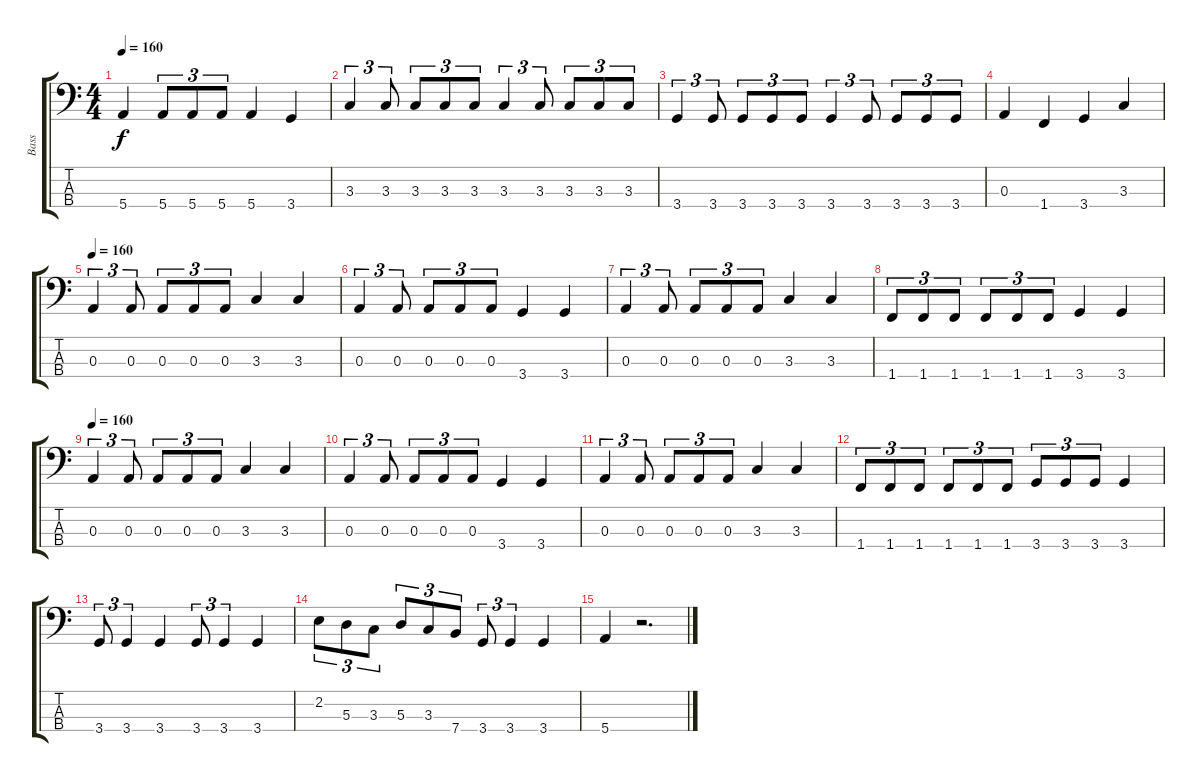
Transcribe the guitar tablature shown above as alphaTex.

\track ("Bass" "Bass") {instrument electricbassfinger}
\staff {score tabs}
\tuning (G2 D2 A1 E1) {hide}
\ts (4 4)
\tempo 160
\clef f4
\ks c
5.4.4{dy f} 5.4.8{tu (3 2)} 5.4.8{tu (3 2)} 5.4.8{tu (3 2)} 5.4.4 3.4.4 |
3.3.4{tu (3 2)} 3.3.8{tu (3 2)} 3.3.8{tu (3 2)} 3.3.8{tu (3 2)} 3.3.8{tu (3 2)} 3.3.4{tu (3 2)} 3.3.8{tu (3 2)} 3.3.8{tu (3 2)} 3.3.8{tu (3 2)} 3.3.8{tu (3 2)} |
3.4.4{tu (3 2)} 3.4.8{tu (3 2)} 3.4.8{tu (3 2)} 3.4.8{tu (3 2)} 3.4.8{tu (3 2)} 3.4.4{tu (3 2)} 3.4.8{tu (3 2)} 3.4.8{tu (3 2)} 3.4.8{tu (3 2)} 3.4.8{tu (3 2)} |
0.3.4 1.4.4 3.4.4 3.3.4 |
\tempo 160
0.3.4{tu (3 2)} 0.3.8{tu (3 2)} 0.3.8{tu (3 2)} 0.3.8{tu (3 2)} 0.3.8{tu (3 2)} 3.3.4 3.3.4 |
0.3.4{tu (3 2)} 0.3.8{tu (3 2)} 0.3.8{tu (3 2)} 0.3.8{tu (3 2)} 0.3.8{tu (3 2)} 3.4.4 3.4.4 |
0.3.4{tu (3 2)} 0.3.8{tu (3 2)} 0.3.8{tu (3 2)} 0.3.8{tu (3 2)} 0.3.8{tu (3 2)} 3.3.4 3.3.4 |
1.4.8{tu (3 2)} 1.4.8{tu (3 2)} 1.4.8{tu (3 2)} 1.4.8{tu (3 2)} 1.4.8{tu (3 2)} 1.4.8{tu (3 2)} 3.4.4 3.4.4 |
\tempo 160
0.3.4{tu (3 2)} 0.3.8{tu (3 2)} 0.3.8{tu (3 2)} 0.3.8{tu (3 2)} 0.3.8{tu (3 2)} 3.3.4 3.3.4 |
0.3.4{tu (3 2)} 0.3.8{tu (3 2)} 0.3.8{tu (3 2)} 0.3.8{tu (3 2)} 0.3.8{tu (3 2)} 3.4.4 3.4.4 |
0.3.4{tu (3 2)} 0.3.8{tu (3 2)} 0.3.8{tu (3 2)} 0.3.8{tu (3 2)} 0.3.8{tu (3 2)} 3.3.4 3.3.4 |
1.4.8{tu (3 2)} 1.4.8{tu (3 2)} 1.4.8{tu (3 2)} 1.4.8{tu (3 2)} 1.4.8{tu (3 2)} 1.4.8{tu (3 2)} 3.4.8{tu (3 2)} 3.4.8{tu (3 2)} 3.4.8{tu (3 2)} 3.4.4 |
3.4.8{tu (3 2)} 3.4.4{tu (3 2)} 3.4.4 3.4.8{tu (3 2)} 3.4.4{tu (3 2)} 3.4.4 |
2.2.8{tu (3 2)} 5.3.8{tu (3 2)} 3.3.8{tu (3 2)} 5.3.8{tu (3 2)} 3.3.8{tu (3 2)} 7.4.8{tu (3 2)} 3.4.8{tu (3 2)} 3.4.4{tu (3 2)} 3.4.4 |
5.4.4 r.2{d}
